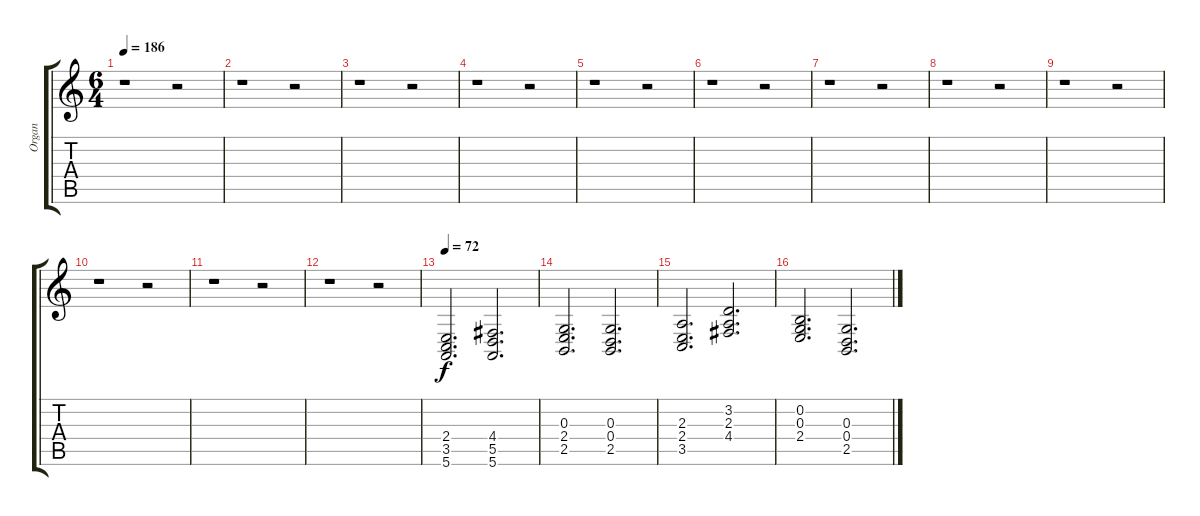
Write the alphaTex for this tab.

\track ("Organ" "Organ") {instrument drawbarorgan}
\staff {score tabs}
\tuning (E4 B3 G3 D3 A2 E2) {hide}
\ts (6 4)
\tempo 186
\clef g2
\ks c
r.1{dy f} r.2 |
r.1 r.2 |
r.1 r.2 |
r.1 r.2 |
r.1 r.2 |
r.1 r.2 |
r.1 r.2 |
r.1 r.2 |
r.1 r.2 |
r.1 r.2 |
r.1 r.2 |
r.1 r.2 |
\tempo 72
(2.4 3.5 5.6).2{d} (4.4 5.5 5.6).2{d} |
(0.3 2.4 2.5).2{d} (0.3 0.4 2.5).2{d} |
(2.3 2.4 3.5).2{d} (3.2 2.3 4.4).2{d} |
(0.2 0.3 2.4).2{d} (0.3 0.4 2.5).2{d}
